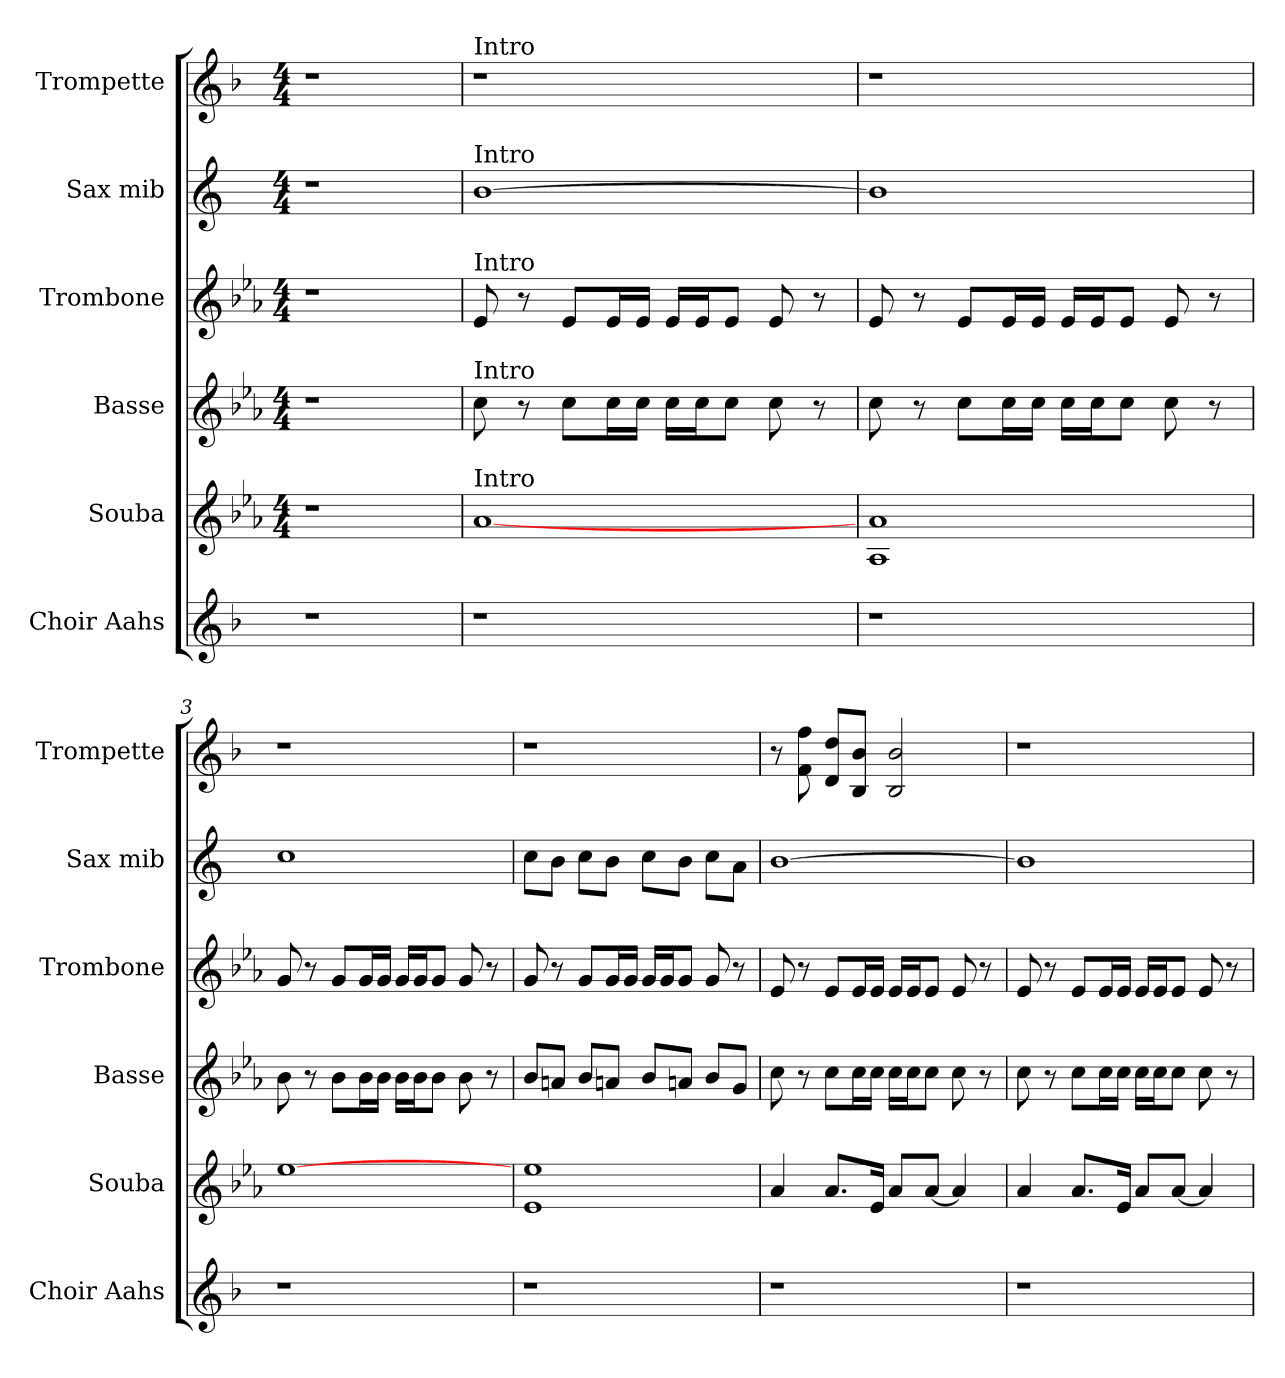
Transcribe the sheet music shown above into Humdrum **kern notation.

**kern	**kern	**kern	**kern	**kern	**kern
*part6	*part5	*part4	*part3	*part2	*part1
*staff6	*staff5	*staff4	*staff3	*staff2	*staff1
*I"Choir Aahs	*I"Souba	*I"Basse	*I"Trombone	*I"Sax mib	*I"Trompette
*I'Choir Aahs	*I'Souba	*I'Basse	*I'Trombone	*I'Sax mib	*I'Trompette
*clefG2	*clefG2	*clefG2	*clefG2	*clefG2	*clefG2
*ITrd1c2	*ITrd15c26	*ITrd8c14	*ITrd8c14	*ITrd5c9	*ITrd1c2
*k[b-e-a-]	*k[b-e-a-]	*k[b-e-a-]	*k[b-e-a-]	*k[b-e-a-]	*k[b-e-a-]
*	*M4/4	*M4/4	*M4/4	*M4/4	*M4/4
=	=	=	=	=	=
1r	1r	1r	1r	1r	1r
=1	=1	=1	=1	=1	=1
!	!	!	!	!	!LO:TX:t=Intro
!	!	!	!	!LO:TX:t=Intro	!
!	!	!	!LO:TX:t=Intro	!	!
!	!	!LO:TX:t=Intro	!	!	!
!	!LO:TX:t=Intro	!	!	!	!
1r	[1AA-	8c	8E-	[1d	1r
.	.	8r	8r	.	.
.	.	8cL	8E-L	.	.
.	.	16cL	16E-L	.	.
.	.	16cJJ	16E-JJ	.	.
.	.	16cLL	16E-LL	.	.
.	.	16cJ	16E-J	.	.
.	.	8cJ	8E-J	.	.
.	.	8c	8E-	.	.
.	.	8r	8r	.	.
=2	=2	=2	=2	=2	=2
1r	1AAA- 1AA-	8c	8E-	1d]	1r
.	.	8r	8r	.	.
.	.	8cL	8E-L	.	.
.	.	16cL	16E-L	.	.
.	.	16cJJ	16E-JJ	.	.
.	.	16cLL	16E-LL	.	.
.	.	16cJ	16E-J	.	.
.	.	8cJ	8E-J	.	.
.	.	8c	8E-	.	.
.	.	8r	8r	.	.
=3	=3	=3	=3	=3	=3
1r	[1E-	8B-	8G	1e-	1r
.	.	8r	8r	.	.
.	.	8B-L	8GL	.	.
.	.	16B-L	16GL	.	.
.	.	16B-JJ	16GJJ	.	.
.	.	16B-LL	16GLL	.	.
.	.	16B-J	16GJ	.	.
.	.	8B-J	8GJ	.	.
.	.	8B-	8G	.	.
.	.	8r	8r	.	.
=4	=4	=4	=4	=4	=4
1r	1EE- 1E-	8B-L	8G	8e-L	1r
.	.	8AnJ	8r	8dJ	.
.	.	8B-L	8GL	8e-L	.
.	.	8AnJ	16GL	8dJ	.
.	.	.	16GJJ	.	.
.	.	8B-L	16GLL	8e-L	.
.	.	.	16GJ	.	.
.	.	8AnJ	8GJ	8dJ	.
.	.	8B-L	8G	8e-L	.
.	.	8GJ	8r	8cJ	.
=5	=5	=5	=5	=5	=5
1r	4AA-	8c	8E-	[1d	8r
.	.	8r	8r	.	8e- 8ee-
.	8.AA-L	8cL	8E-L	.	8c 8ccL
.	.	16cL	16E-L	.	8A- 8a-J
.	16EE-Jk	16cJJ	16E-JJ	.	.
.	8AA-L	16cLL	16E-LL	.	2A- 2a-
.	.	16cJ	16E-J	.	.
.	[8AA-J	8cJ	8E-J	.	.
.	4AA-]	8c	8E-	.	.
.	.	8r	8r	.	.
=6	=6	=6	=6	=6	=6
1r	4AA-	8c	8E-	1d]	1r
.	.	8r	8r	.	.
.	8.AA-L	8cL	8E-L	.	.
.	.	16cL	16E-L	.	.
.	16EE-Jk	16cJJ	16E-JJ	.	.
.	8AA-L	16cLL	16E-LL	.	.
.	.	16cJ	16E-J	.	.
.	[8AA-J	8cJ	8E-J	.	.
.	4AA-]	8c	8E-	.	.
.	.	8r	8r	.	.
=	=	=	=	=	=
*-	*-	*-	*-	*-	*-
